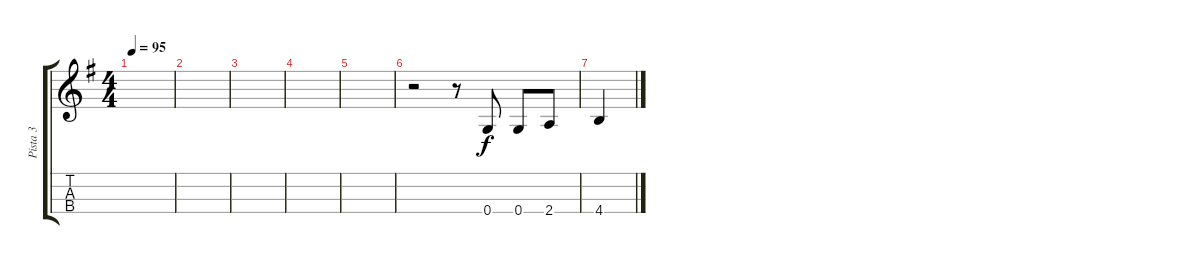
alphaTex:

\track ("Pista 3" "Pista 3") {instrument violin}
\staff {score tabs}
\tuning (E5 A4 D4 G3) {hide}
\ts (4 4)
\tempo 95
\clef g2
\ks g
|
|
|
|
|
r.2 r.8 0.4.8 0.4.8 2.4.8 |
4.4.4
